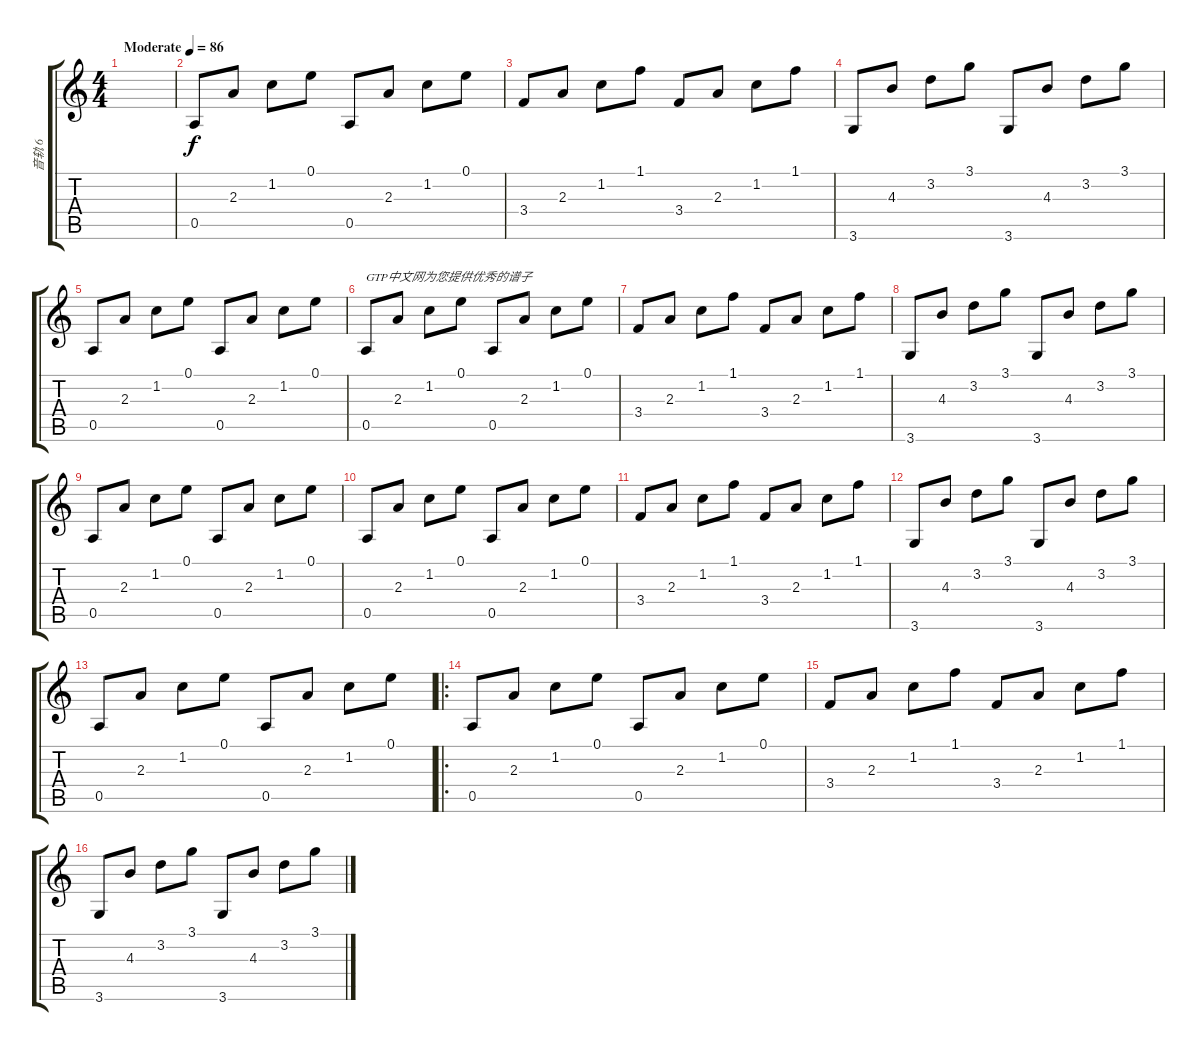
\track ("音轨 6" "音轨 6") {instrument acousticguitarsteel}
\staff {score tabs}
\tuning (E4 B3 G3 D3 A2 E2) {hide}
\ts (4 4)
\tempo (86 "Moderate")
\clef g2
\ks c
|
0.5.8 2.3.8 1.2.8 0.1.8 0.5.8 2.3.8 1.2.8 0.1.8 |
3.4.8 2.3.8 1.2.8 1.1.8 3.4.8 2.3.8 1.2.8 1.1.8 |
3.6.8 4.3.8 3.2.8 3.1.8 3.6.8 4.3.8 3.2.8 3.1.8 |
0.5.8 2.3.8 1.2.8 0.1.8 0.5.8 2.3.8 1.2.8 0.1.8 |
0.5.8{txt "GTP中文网为您提供优秀的谱子"} 2.3.8 1.2.8 0.1.8 0.5.8 2.3.8 1.2.8 0.1.8 |
3.4.8 2.3.8 1.2.8 1.1.8 3.4.8 2.3.8 1.2.8 1.1.8 |
3.6.8 4.3.8 3.2.8 3.1.8 3.6.8 4.3.8 3.2.8 3.1.8 |
0.5.8 2.3.8 1.2.8 0.1.8 0.5.8 2.3.8 1.2.8 0.1.8 |
0.5.8 2.3.8 1.2.8 0.1.8 0.5.8 2.3.8 1.2.8 0.1.8 |
3.4.8 2.3.8 1.2.8 1.1.8 3.4.8 2.3.8 1.2.8 1.1.8 |
3.6.8 4.3.8 3.2.8 3.1.8 3.6.8 4.3.8 3.2.8 3.1.8 |
0.5.8 2.3.8 1.2.8 0.1.8 0.5.8 2.3.8 1.2.8 0.1.8 |
\ro
0.5.8 2.3.8 1.2.8 0.1.8 0.5.8 2.3.8 1.2.8 0.1.8 |
3.4.8 2.3.8 1.2.8 1.1.8 3.4.8 2.3.8 1.2.8 1.1.8 |
3.6.8 4.3.8 3.2.8 3.1.8 3.6.8 4.3.8 3.2.8 3.1.8
